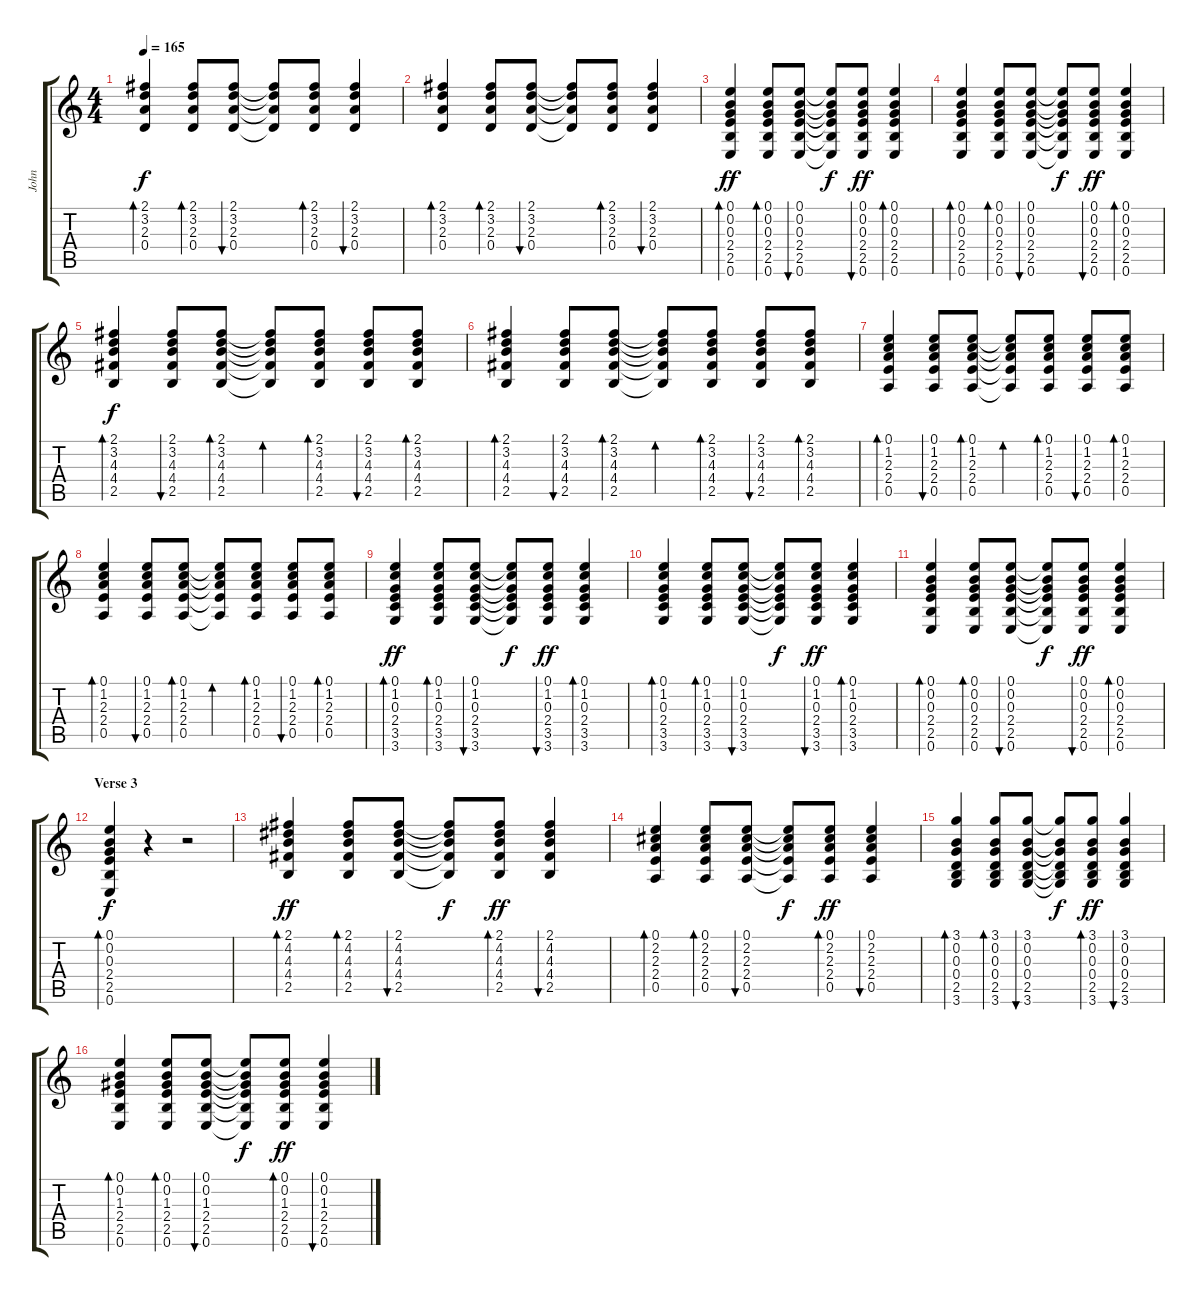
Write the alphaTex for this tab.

\track ("John" "John") {instrument acousticguitarsteel}
\staff {score tabs}
\tuning (E4 B3 G3 D3 A2 E2) {hide}
\ts (4 4)
\tempo 165
\clef g2
\ks c
(2.1 3.2 2.3 0.4).4{bd 60 dy f} (2.1 3.2 2.3 0.4).8{bd 60} (2.1 3.2 2.3 0.4).8{bu 60} (2.1{t} 3.2{t} 2.3{t} 0.4{t}).8 (2.1 3.2 2.3 0.4).8{bd 60} (2.1 3.2 2.3 0.4).4{bu 60} |
(2.1 3.2 2.3 0.4).4{bd 60} (2.1 3.2 2.3 0.4).8{bd 60} (2.1 3.2 2.3 0.4).8{bu 60} (2.1{t} 3.2{t} 2.3{t} 0.4{t}).8 (2.1 3.2 2.3 0.4).8{bd 60} (2.1 3.2 2.3 0.4).4{bu 60} |
(0.1 0.2 0.3 2.4 2.5 0.6).4{bd 60 dy ff} (0.1 0.2 0.3 2.4 2.5 0.6).8{bd 60} (0.1 0.2 0.3 2.4 2.5 0.6).8{bu 60} (0.1{t} 0.2{t} 0.3{t} 2.4{t} 2.5{t} 0.6{t}).8{dy f} (0.1 0.2 0.3 2.4 2.5 0.6).8{bu 60 dy ff} (0.1 0.2 0.3 2.4 2.5 0.6).4{bd 60} |
(0.1 0.2 0.3 2.4 2.5 0.6).4{bd 60} (0.1 0.2 0.3 2.4 2.5 0.6).8{bd 60} (0.1 0.2 0.3 2.4 2.5 0.6).8{bu 60} (0.1{t} 0.2{t} 0.3{t} 2.4{t} 2.5{t} 0.6{t}).8{dy f} (0.1 0.2 0.3 2.4 2.5 0.6).8{bu 60 dy ff} (0.1 0.2 0.3 2.4 2.5 0.6).4{bd 60} |
(2.1 3.2 4.3 4.4 2.5).4{bd 60 dy f} (2.1 3.2 4.3 4.4 2.5).8{bu 60} (2.1 3.2 4.3 4.4 2.5).8{bd 60} (2.1{t} 3.2{t} 4.3{t} 4.4{t} 2.5{t}).8{bd 60} (2.1 3.2 4.3 4.4 2.5).8{bd 60} (2.1 3.2 4.3 4.4 2.5).8{bu 60} (2.1 3.2 4.3 4.4 2.5).8{bd 60} |
(2.1 3.2 4.3 4.4 2.5).4{bd 60} (2.1 3.2 4.3 4.4 2.5).8{bu 60} (2.1 3.2 4.3 4.4 2.5).8{bd 60} (2.1{t} 3.2{t} 4.3{t} 4.4{t} 2.5{t}).8{bd 60} (2.1 3.2 4.3 4.4 2.5).8{bd 60} (2.1 3.2 4.3 4.4 2.5).8{bu 60} (2.1 3.2 4.3 4.4 2.5).8{bd 60} |
(0.1 1.2 2.3 2.4 0.5).4{bd 60} (0.1 1.2 2.3 2.4 0.5).8{bu 60} (0.1 1.2 2.3 2.4 0.5).8{bd 60} (0.1{t} 1.2{t} 2.3{t} 2.4{t} 0.5{t}).8{bd 60} (0.1 1.2 2.3 2.4 0.5).8{bd 60} (0.1 1.2 2.3 2.4 0.5).8{bu 60} (0.1 1.2 2.3 2.4 0.5).8{bd 60} |
(0.1 1.2 2.3 2.4 0.5).4{bd 60} (0.1 1.2 2.3 2.4 0.5).8{bu 60} (0.1 1.2 2.3 2.4 0.5).8{bd 60} (0.1{t} 1.2{t} 2.3{t} 2.4{t} 0.5{t}).8{bd 60} (0.1 1.2 2.3 2.4 0.5).8{bd 60} (0.1 1.2 2.3 2.4 0.5).8{bu 60} (0.1 1.2 2.3 2.4 0.5).8{bd 60} |
(0.1 1.2 0.3 2.4 3.5 3.6).4{bd 60 dy ff} (0.1 1.2 0.3 2.4 3.5 3.6).8{bd 60} (0.1 1.2 0.3 2.4 3.5 3.6).8{bu 60} (0.1{t} 1.2{t} 0.3{t} 2.4{t} 3.5{t} 3.6{t}).8{dy f} (0.1 1.2 0.3 2.4 3.5 3.6).8{bu 60 dy ff} (0.1 1.2 0.3 2.4 3.5 3.6).4{bd 60} |
(0.1 1.2 0.3 2.4 3.5 3.6).4{bd 60} (0.1 1.2 0.3 2.4 3.5 3.6).8{bd 60} (0.1 1.2 0.3 2.4 3.5 3.6).8{bu 60} (0.1{t} 1.2{t} 0.3{t} 2.4{t} 3.5{t} 3.6{t}).8{dy f} (0.1 1.2 0.3 2.4 3.5 3.6).8{bu 60 dy ff} (0.1 1.2 0.3 2.4 3.5 3.6).4{bd 60} |
(0.1 0.2 0.3 2.4 2.5 0.6).4{bd 60} (0.1 0.2 0.3 2.4 2.5 0.6).8{bd 60} (0.1 0.2 0.3 2.4 2.5 0.6).8{bu 60} (0.1{t} 0.2{t} 0.3{t} 2.4{t} 2.5{t} 0.6{t}).8{dy f} (0.1 0.2 0.3 2.4 2.5 0.6).8{bu 60 dy ff} (0.1 0.2 0.3 2.4 2.5 0.6).4{bd 60} |
\section ("" "Verse 3")
(0.1 0.2 0.3 2.4 2.5 0.6).4{bd 60 dy f} r.4 r.2 |
(2.1 4.2 4.3 4.4 2.5).4{bd 60 dy ff} (2.1 4.2 4.3 4.4 2.5).8{bd 60} (2.1 4.2 4.3 4.4 2.5).8{bu 60} (2.1{t} 4.2{t} 4.3{t} 4.4{t} 2.5{t}).8{dy f} (2.1 4.2 4.3 4.4 2.5).8{bd 60 dy ff} (2.1 4.2 4.3 4.4 2.5).4{bu 60} |
(0.1 2.2 2.3 2.4 0.5).4{bd 60} (0.1 2.2 2.3 2.4 0.5).8{bd 60} (0.1 2.2 2.3 2.4 0.5).8{bu 60} (0.1{t} 2.2{t} 2.3{t} 2.4{t} 0.5{t}).8{dy f} (0.1 2.2 2.3 2.4 0.5).8{bd 60 dy ff} (0.1 2.2 2.3 2.4 0.5).4{bu 60} |
(3.1 0.2 0.3 0.4 2.5 3.6).4{bd 60} (3.1 0.2 0.3 0.4 2.5 3.6).8{bd 60} (3.1 0.2 0.3 0.4 2.5 3.6).8{bu 60} (3.1{t} 0.2{t} 0.3{t} 0.4{t} 2.5{t} 3.6{t}).8{dy f} (3.1 0.2 0.3 0.4 2.5 3.6).8{bd 60 dy ff} (3.1 0.2 0.3 0.4 2.5 3.6).4{bu 60} |
(0.1 0.2 1.3 2.4 2.5 0.6).4{bd 60} (0.1 0.2 1.3 2.4 2.5 0.6).8{bd 60} (0.1 0.2 1.3 2.4 2.5 0.6).8{bu 60} (0.1{t} 0.2{t} 1.3{t} 2.4{t} 2.5{t} 0.6{t}).8{dy f} (0.1 0.2 1.3 2.4 2.5 0.6).8{bd 60 dy ff} (0.1 0.2 1.3 2.4 2.5 0.6).4{bu 60}
